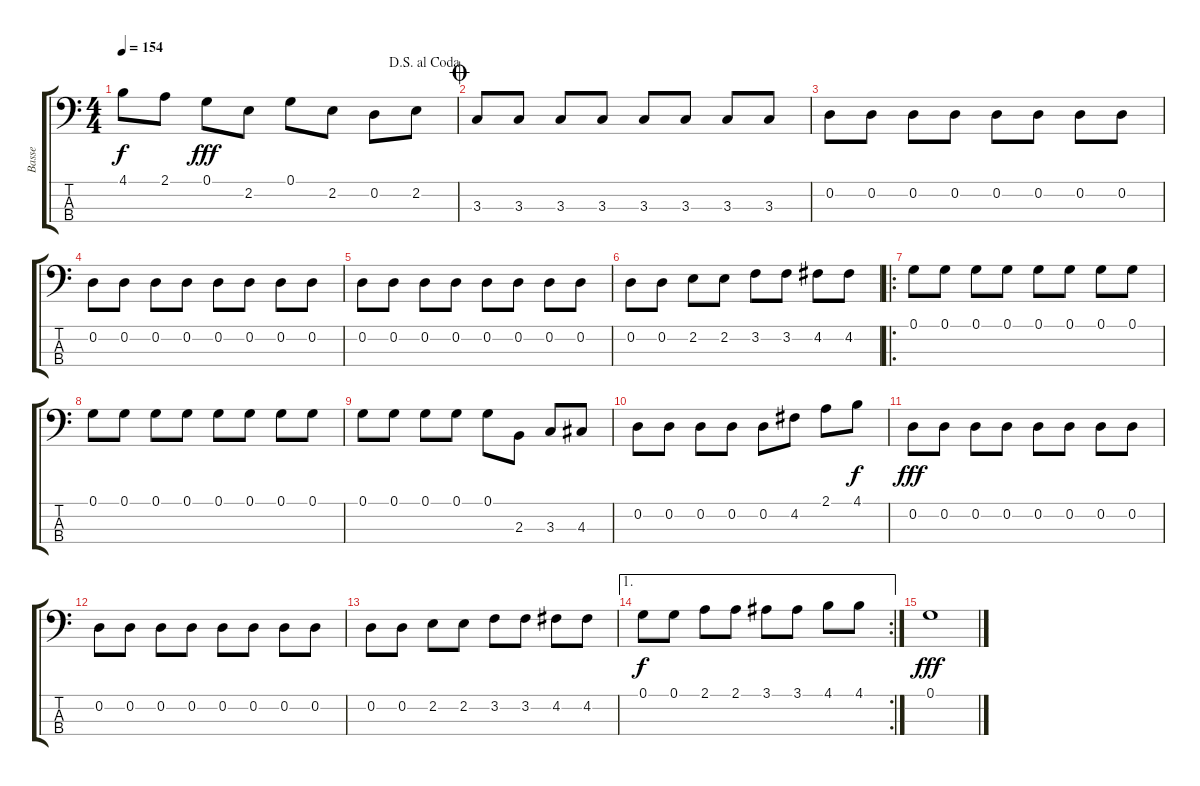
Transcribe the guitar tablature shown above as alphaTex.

\track ("Basse" "Basse") {instrument electricbassfinger}
\staff {score tabs}
\tuning (G2 D2 A1 E1) {hide}
\ts (4 4)
\jump dalsegnoalcoda
\tempo 154
\clef f4
\ks c
4.1.8{dy f} 2.1.8 0.1.8{dy fff} 2.2.8 0.1.8 2.2.8 0.2.8 2.2.8 |
\jump coda
3.3.8 3.3.8 3.3.8 3.3.8 3.3.8 3.3.8 3.3.8 3.3.8 |
0.2.8 0.2.8 0.2.8 0.2.8 0.2.8 0.2.8 0.2.8 0.2.8 |
0.2.8 0.2.8 0.2.8 0.2.8 0.2.8 0.2.8 0.2.8 0.2.8 |
0.2.8 0.2.8 0.2.8 0.2.8 0.2.8 0.2.8 0.2.8 0.2.8 |
0.2.8 0.2.8 2.2.8 2.2.8 3.2.8 3.2.8 4.2.8 4.2.8 |
\ro
0.1.8 0.1.8 0.1.8 0.1.8 0.1.8 0.1.8 0.1.8 0.1.8 |
0.1.8 0.1.8 0.1.8 0.1.8 0.1.8 0.1.8 0.1.8 0.1.8 |
0.1.8 0.1.8 0.1.8 0.1.8 0.1.8 2.3.8 3.3.8 4.3.8 |
0.2.8 0.2.8 0.2.8 0.2.8 0.2.8 4.2.8 2.1.8 4.1.8{dy f} |
0.2.8{dy fff} 0.2.8 0.2.8 0.2.8 0.2.8 0.2.8 0.2.8 0.2.8 |
0.2.8 0.2.8 0.2.8 0.2.8 0.2.8 0.2.8 0.2.8 0.2.8 |
0.2.8 0.2.8 2.2.8 2.2.8 3.2.8 3.2.8 4.2.8 4.2.8 |
\ae 1
\rc 2
0.1.8{dy f} 0.1.8 2.1.8 2.1.8 3.1.8 3.1.8 4.1.8 4.1.8 |
0.1.1{dy fff}
